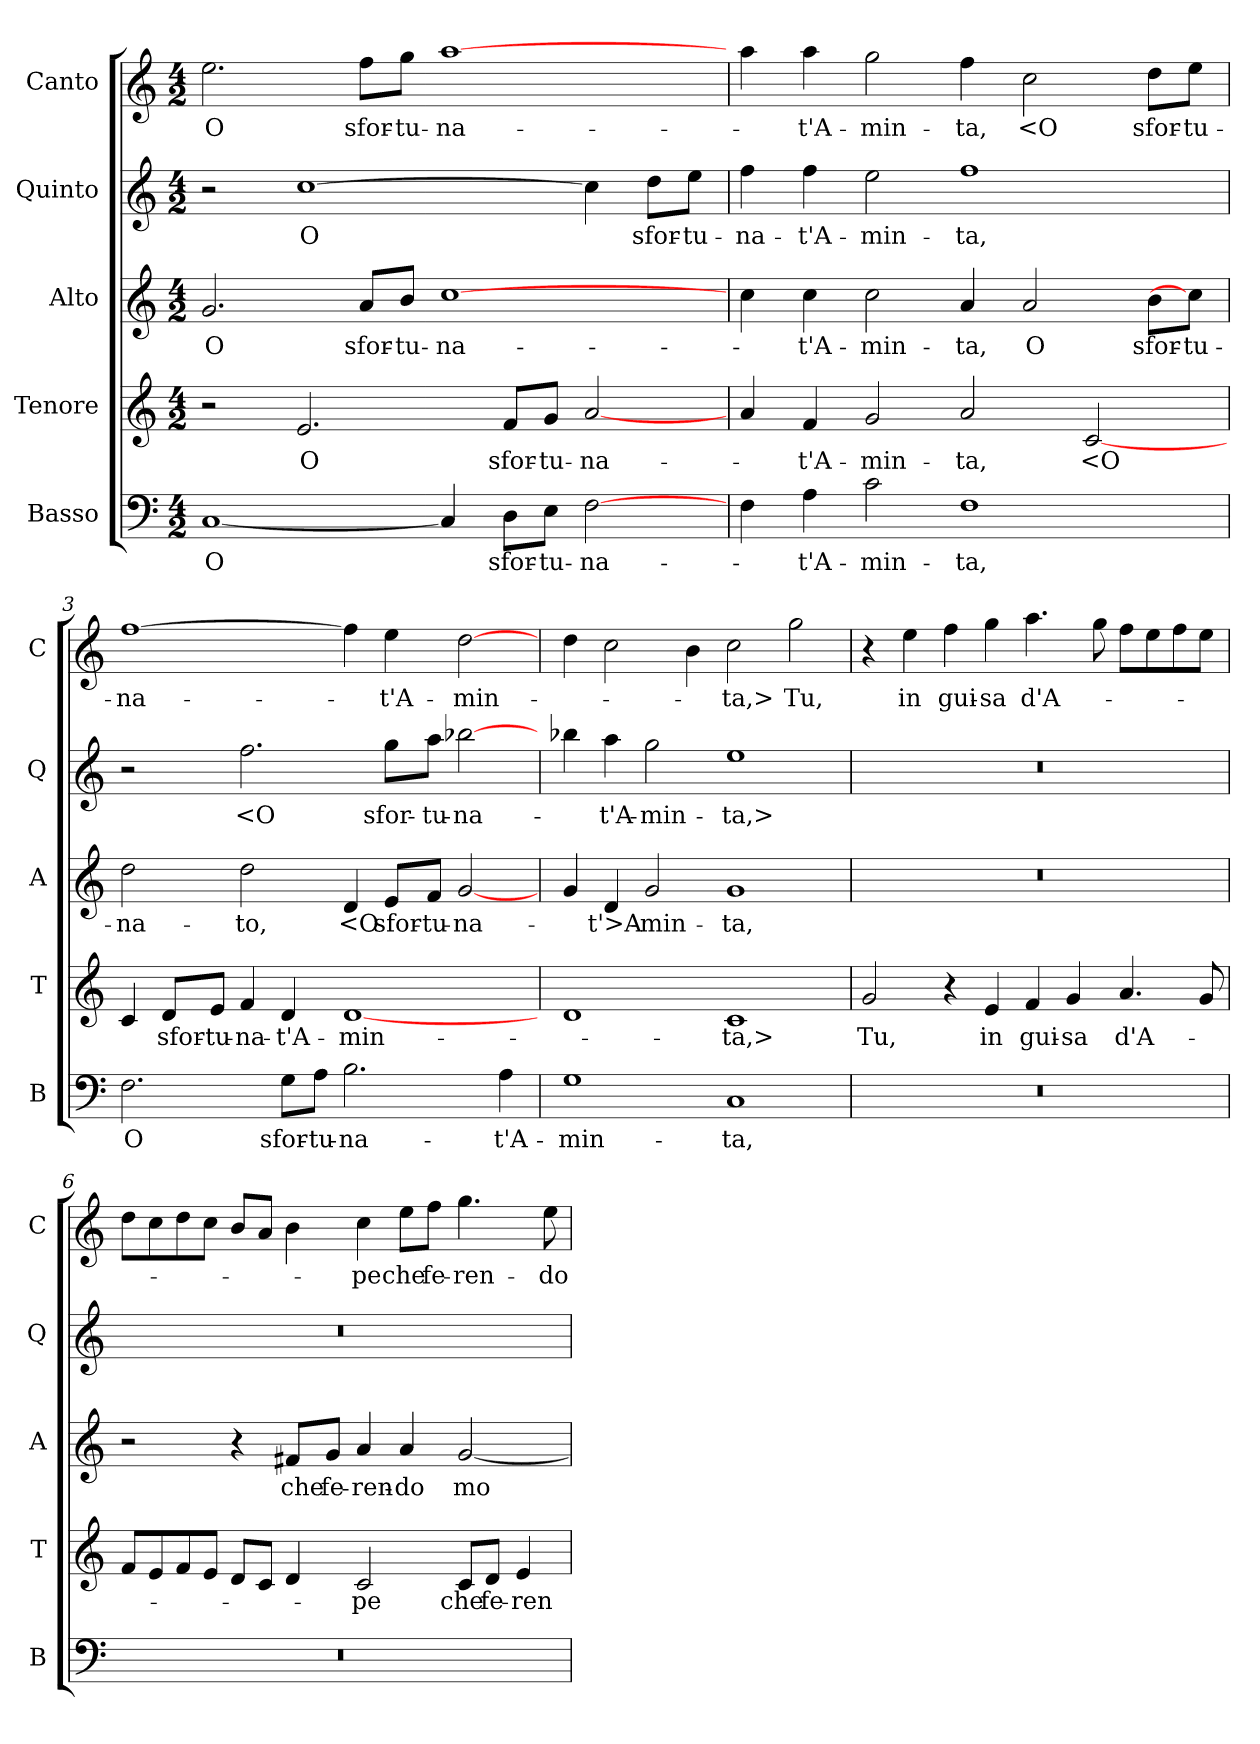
**kern	**text	**kern	**text	**kern	**text	**kern	**text	**kern	**text
*part5	*part5	*part4	*part4	*part3	*part3	*part2	*part2	*part1	*part1
*staff5	*staff5	*staff4	*staff4	*staff3	*staff3	*staff2	*staff2	*staff1	*staff1
*I"Basso	*	*I"Tenore	*	*I"Alto	*	*I"Quinto	*	*I"Canto	*
*I'B	*	*I'T	*	*I'A	*	*I'Q	*	*I'C	*
*clefF4	*	*clefG2	*	*clefG2	*	*clefG2	*	*clefG2	*
*k[]	*	*k[]	*	*k[]	*	*k[]	*	*k[]	*
*M4/2	*	*M4/2	*	*M4/2	*	*M4/2	*	*M4/2	*
=1	=1	=1	=1	=1	=1	=1	=1	=1	=1
[1C	O	2r	.	2.g	O	2r	.	2.ee	O
.	.	2.e	O	.	.	[1cc	O	.	.
.	.	.	.	8aL	sfor-	.	.	8ffL	sfor-
.	.	.	.	8bJ	-tu-	.	.	8ggJ	-tu-
4C]	.	.	.	[1cc	-na-	.	.	[1aa	-na-
8DL	sfor-	8fL	sfor-	.	.	.	.	.	.
8EJ	-tu-	8gJ	-tu-	.	.	.	.	.	.
[2F	-na-	[2a	-na-	.	.	4cc]	.	.	.
.	.	.	.	.	.	8ddL	sfor-	.	.
.	.	.	.	.	.	8eeJ	-tu-	.	.
=2	=2	=2	=2	=2	=2	=2	=2	=2	=2
4F	.	4a	.	4cc	.	4ff	-na-	4aa	.
4A	-t'A-	4f	-t'A-	4cc	-t'A-	4ff	-t'A-	4aa	-t'A-
2c	-min-	2g	-min-	2cc	-min-	2ee	-min-	2gg	-min-
1F	-ta,	2a	-ta,	4a	-ta,	1ff	-ta,	4ff	-ta,
.	.	.	.	2a	O	.	.	2cc	<O
.	.	[2c	<O	.	.	.	.	.	.
.	.	.	.	8bL	sfor-	.	.	8ddL	sfor-
.	.	.	.	8ccJ]	-tu-	.	.	8eeJ	-tu-
=3	=3	=3	=3	=3	=3	=3	=3	=3	=3
2.F	O	4c	.	2dd	-na-	2r	.	[1ff	-na-
.	.	8dL	sfor-	.	.	.	.	.	.
.	.	8eJ	-tu-	.	.	.	.	.	.
.	.	4f	-na-	2dd	-to,	2.ff	<O	.	.
8GL	sfor-	4d	-t'A-	.	.	.	.	.	.
8AJ	-tu-	.	.	.	.	.	.	.	.
2.B	-na-	[1d	-min-	4d	<O	.	.	4ff]	.
.	.	.	.	8eL	sfor-	8ggL	sfor-	4ee	-t'A-
.	.	.	.	8fJ	-tu-	8aaJ	-tu-	.	.
.	.	.	.	[2g	-na-	[2bb-X	-na-	[2dd	-min-
4A	-t'A-	.	.	.	.	.	.	.	.
=4	=4	=4	=4	=4	=4	=4	=4	=4	=4
1G	-min-	1d	.	4g	.	4bb-X	.	4dd	.
.	.	.	.	4d	-t'>A-	4aa	-t'A-	2cc	.
.	.	.	.	2g	-min-	2gg	-min-	.	.
.	.	.	.	.	.	.	.	4b	.
1C	-ta,	1c	-ta,>	1g	-ta,	1ee	-ta,>	2cc	-ta,>
.	.	.	.	.	.	.	.	2gg	Tu,
=5	=5	=5	=5	=5	=5	=5	=5	=5	=5
0r	.	2g	Tu,	0r	.	0r	.	4r	.
.	.	.	.	.	.	.	.	4ee	in
.	.	4r	.	.	.	.	.	4ff	gui-
.	.	4e	in	.	.	.	.	4gg	-sa
.	.	4f	gui-	.	.	.	.	4.aa	d'A-
.	.	4g	-sa	.	.	.	.	.	.
.	.	.	.	.	.	.	.	8gg	.
.	.	4.a	d'A-	.	.	.	.	8ffL	.
.	.	.	.	.	.	.	.	8ee	.
.	.	.	.	.	.	.	.	8ff	.
.	.	8g	.	.	.	.	.	8eeJ	.
=6	=6	=6	=6	=6	=6	=6	=6	=6	=6
0r	.	8fL	.	2r	.	0r	.	8ddL	.
.	.	8e	.	.	.	.	.	8cc	.
.	.	8f	.	.	.	.	.	8dd	.
.	.	8eJ	.	.	.	.	.	8ccJ	.
.	.	8dL	.	4r	.	.	.	8bL	.
.	.	8cJ	.	.	.	.	.	8aJ	.
.	.	4d	.	8f#XL	che	.	.	4b	.
.	.	.	.	8gJ	fe-	.	.	.	.
.	.	2c	-pe	4a	-ren-	.	.	4cc	-pe
.	.	.	.	4a	-do	.	.	8eeL	che
.	.	.	.	.	.	.	.	8ffJ	fe-
.	.	8cL	che	[2g	mo-	.	.	4.gg	-ren-
.	.	8dJ	fe-	.	.	.	.	.	.
.	.	4e	-ren-	.	.	.	.	.	.
.	.	.	.	.	.	.	.	8ee	-do
=	=	=	=	=	=	=	=	=	=
*-	*-	*-	*-	*-	*-	*-	*-	*-	*-
